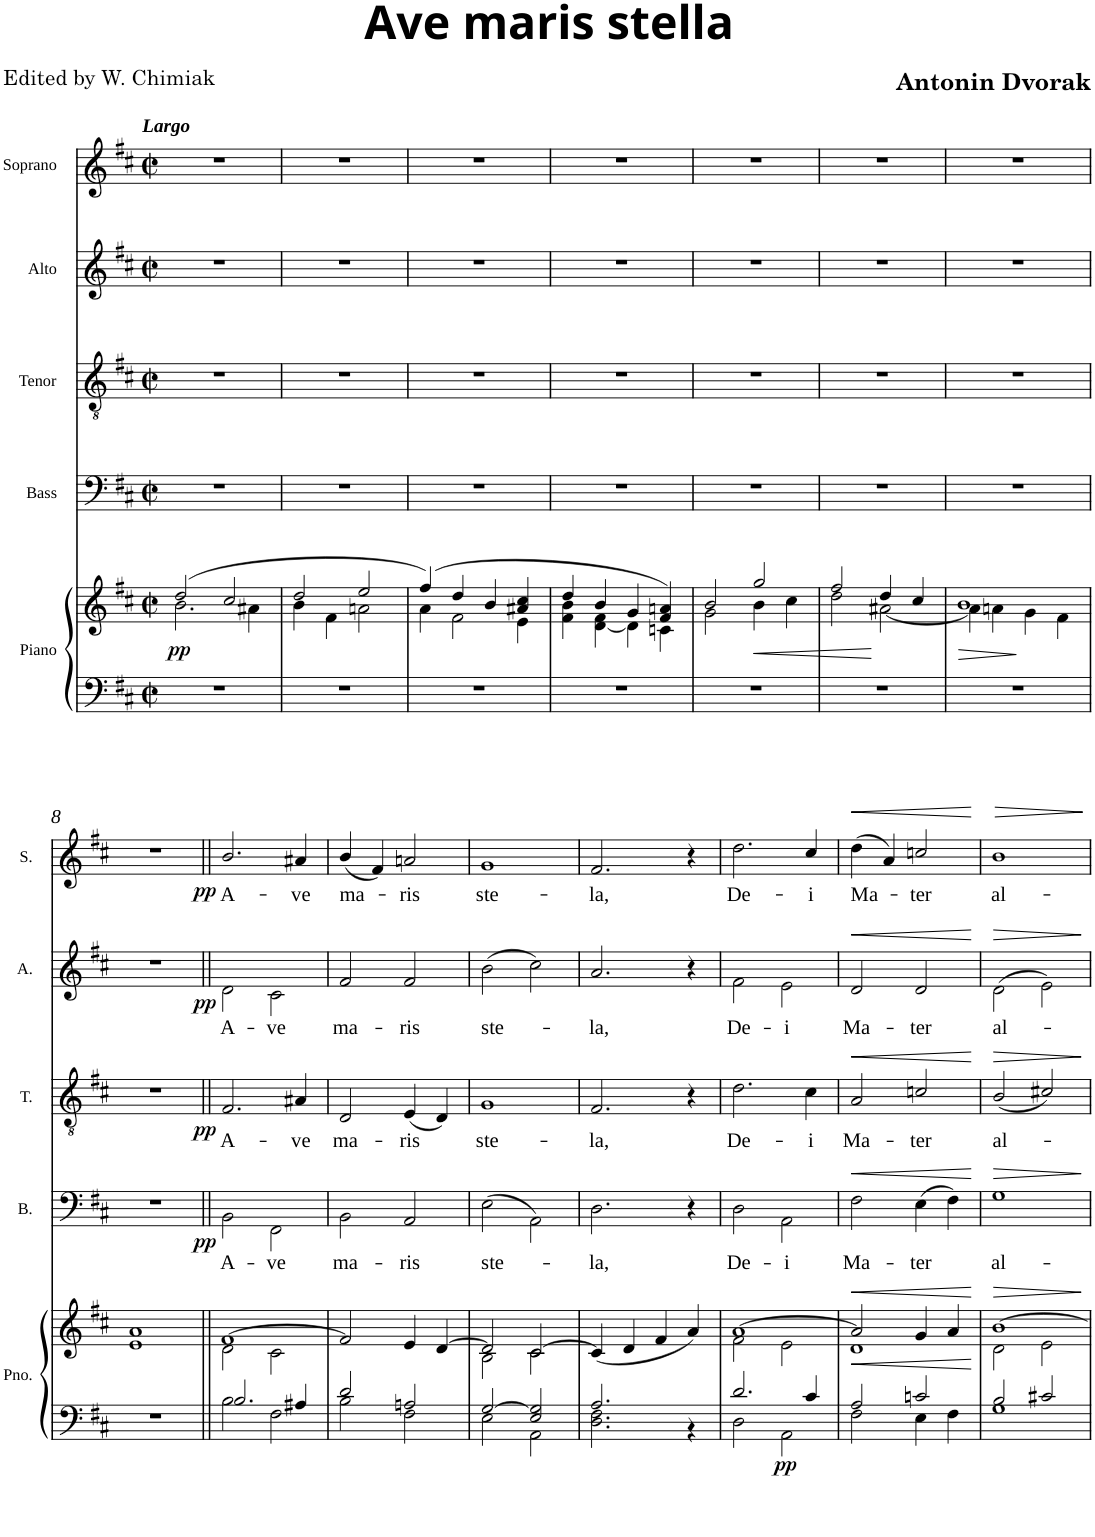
**kern	**kern	**dynam	**kern	**text	**dynam	**kern	**text	**dynam	**kern	**text	**dynam	**kern	**text	**dynam
*part5	*part5	*part5	*part4	*part4	*part4	*part3	*part3	*part3	*part2	*part2	*part2	*part1	*part1	*part1
*staff6	*staff5	*staff5/6	*staff4	*staff4	*staff4	*staff3	*staff3	*staff3	*staff2	*staff2	*staff2	*staff1	*staff1	*staff1
*I"Piano	*	*	*I"Bass	*	*	*I"Tenor	*	*	*I"Alto	*	*	*I"Soprano	*	*
*I'Pno.	*	*	*I'B.	*	*	*I'T.	*	*	*I'A.	*	*	*I'S.	*	*
*clefF4	*clefG2	*	*clefF4	*	*	*clefGv2	*	*	*clefG2	*	*	*clefG2	*	*
*k[f#c#]	*k[f#c#]	*	*k[f#c#]	*	*	*k[f#c#]	*	*	*k[f#c#]	*	*	*k[f#c#]	*	*
*D:	*D:	*	*D:	*	*	*D:	*	*	*D:	*	*	*D:	*	*
*M2/2	*M2/2	*	*M2/2	*	*	*M2/2	*	*	*M2/2	*	*	*M2/2	*	*
*met(c|)	*met(c|)	*	*met(c|)	*	*	*met(c|)	*	*	*met(c|)	*	*	*met(c|)	*	*
=1	=1	=1	=1	=1	=1	=1	=1	=1	=1	=1	=1	=1	=1	=1
*	*^	*	*	*	*	*	*	*	*	*	*	*	*	*
!	!	!	!	!	!	!	!	!	!	!	!	!	!LO:TX:a:Bi:t=Largo	!	!
!	!	!	!LO:DY:b	!	!	!	!	!	!	!	!	!	!	!	!
1r	(2dd/	2.b\	pp	1r	.	.	1r	.	.	1r	.	.	1r	.	.
.	2cc#/	.	.	.	.	.	.	.	.	.	.	.	.	.	.
.	.	4a#X\	.	.	.	.	.	.	.	.	.	.	.	.	.
=2	=2	=2	=2	=2	=2	=2	=2	=2	=2	=2	=2	=2	=2	=2	=2
1r	2dd/	4b\	.	1r	.	.	1r	.	.	1r	.	.	1r	.	.
.	.	4f#\	.	.	.	.	.	.	.	.	.	.	.	.	.
.	2ee/	2an\	.	.	.	.	.	.	.	.	.	.	.	.	.
=3	=3	=3	=3	=3	=3	=3	=3	=3	=3	=3	=3	=3	=3	=3	=3
1r	(4ff#/)	4a\	.	1r	.	.	1r	.	.	1r	.	.	1r	.	.
.	4dd/	2f#\	.	.	.	.	.	.	.	.	.	.	.	.	.
.	4b/	.	.	.	.	.	.	.	.	.	.	.	.	.	.
.	4a#X/ 4cc#/	4e\	.	.	.	.	.	.	.	.	.	.	.	.	.
=4	=4	=4	=4	=4	=4	=4	=4	=4	=4	=4	=4	=4	=4	=4	=4
1r	4dd/	4f#\ 4b\	.	1r	.	.	1r	.	.	1r	.	.	1r	.	.
.	4b/	[<4d\ 4f#\	.	.	.	.	.	.	.	.	.	.	.	.	.
.	4g/	4d\]	.	.	.	.	.	.	.	.	.	.	.	.	.
.	4f#/ 4an/)	4cn\	.	.	.	.	.	.	.	.	.	.	.	.	.
=5	=5	=5	=5	=5	=5	=5	=5	=5	=5	=5	=5	=5	=5	=5	=5
1r	2b/	2g\	.	1r	.	.	1r	.	.	1r	.	.	1r	.	.
!	!	!	!LO:HP:b	!	!	!	!	!	!	!	!	!	!	!	!
.	2gg/	4b\	<	.	.	.	.	.	.	.	.	.	.	.	.
.	.	4cc#\	.	.	.	.	.	.	.	.	.	.	.	.	.
=6	=6	=6	=6	=6	=6	=6	=6	=6	=6	=6	=6	=6	=6	=6	=6
1r	2ff#/	2dd\	.	1r	.	.	1r	.	.	1r	.	.	1r	.	.
.	4dd/	[<2a#X\	[	.	.	.	.	.	.	.	.	.	.	.	.
.	4cc#/	.	.	.	.	.	.	.	.	.	.	.	.	.	.
=7	=7	=7	=7	=7	=7	=7	=7	=7	=7	=7	=7	=7	=7	=7	=7
!	!	!	!LO:HP:b	!	!	!	!	!	!	!	!	!	!	!	!
1r	1b	4a#\]	>	1r	.	.	1r	.	.	1r	.	.	1r	.	.
.	.	4an\	.	.	.	.	.	.	.	.	.	.	.	.	.
.	.	4g\	]	.	.	.	.	.	.	.	.	.	.	.	.
.	.	4f#\	.	.	.	.	.	.	.	.	.	.	.	.	.
!!LO:LB:g=z
=8	=8	=8	=8	=8	=8	=8	=8	=8	=8	=8	=8	=8	=8	=8	=8
1r	1a	1e	.	1r	.	.	1r	.	.	1r	.	.	1r	.	.
=9||	=9||	=9||	=9||	=9||	=9||	=9||	=9||	=9||	=9||	=9||	=9||	=9||	=9||	=9||	=9||
*^	*	*	*	*	*	*	*	*	*	*	*	*	*	*	*
!	!	!	!	!	!	!LO:LY:b	!LO:DY:b	!	!LO:LY:b	!LO:DY:b	!	!LO:LY:b	!LO:DY:b	!	!LO:LY:b	!LO:DY:b
2.B/	2B\	[>1f#	2d\	.	2BB\	A-	pp	2.F#/	A-	pp	2d\	A-	pp	2.b/	A-	pp
!	!	!	!	!	!	!LO:LY:b	!	!	!	!	!	!LO:LY:b	!	!	!	!
.	2F#\	.	2c#\	.	2FF#\	-ve	.	.	.	.	2c#\	-ve	.	.	.	.
!	!	!	!	!	!	!	!	!	!LO:LY:b	!	!	!	!	!	!LO:LY:b	!
4A#X/	.	.	.	.	.	.	.	4A#X/	-ve	.	.	.	.	4a#X/	-ve	.
*	*	*v	*v	*	*	*	*	*	*	*	*	*	*	*	*	*
=10	=10	=10	=10	=10	=10	=10	=10	=10	=10	=10	=10	=10	=10	=10	=10
!	!	!	!	!	!LO:LY:b	!	!	!LO:LY:b	!	!	!LO:LY:b	!	!	!LO:LY:b	!
2d/	2B\	2f#/]	.	2BB\	ma-	.	2D/	ma-	.	2f#/	ma-	.	(<4b/	ma-	.
.	.	.	.	.	.	.	.	.	.	.	.	.	4f#/)	.	.
!	!	!	!	!	!LO:LY:b	!	!	!LO:LY:b	!	!	!LO:LY:b	!	!	!LO:LY:b	!
2An/	2F#\	4e/	.	2AA/	-ris	.	(4E/	-ris	.	2f#/	-ris	.	2an/	-ris	.
.	.	[4d/	.	.	.	.	4D/)	.	.	.	.	.	.	.	.
=11	=11	=11	=11	=11	=11	=11	=11	=11	=11	=11	=11	=11	=11	=11	=11
*	*	*^	*	*	*	*	*	*	*	*	*	*	*	*	*
!	!	!	!	!	!	!LO:LY:b	!	!	!LO:LY:b	!	!	!LO:LY:b	!	!	!LO:LY:b	!
[>2G/	2E\	2d/]	2B\	.	(2E\	ste-	.	1G	ste-	.	(2b\	ste-	.	1g	ste-	.
2E/ 2G/]	2AA\	[>2c#/	2c#\	.	2AA\)	.	.	.	.	.	2cc#\)	.	.	.	.	.
=12	=12	=12	=12	=12	=12	=12	=12	=12	=12	=12	=12	=12	=12	=12	=12	=12
!	!	!	!	!	!	!LO:LY:b	!	!	!LO:LY:b	!	!	!LO:LY:b	!	!	!LO:LY:b	!
*	*	*v	*v	*	*	*	*	*	*	*	*	*	*	*	*	*
2.A/	2.D\ 2.F#\	(<4c#/]	.	2.D\	-la,	.	2.F#/	-la,	.	2.a/	-la,	.	2.f#/	-la,	.
.	.	4d/	.	.	.	.	.	.	.	.	.	.	.	.	.
.	.	4f#/	.	.	.	.	.	.	.	.	.	.	.	.	.
4ryy	4r	4a/)	.	4r	.	.	4r	.	.	4r	.	.	4r	.	.
=13	=13	=13	=13	=13	=13	=13	=13	=13	=13	=13	=13	=13	=13	=13	=13
*	*	*^	*	*	*	*	*	*	*	*	*	*	*	*	*
!	!	!	!	!	!	!LO:LY:b	!	!	!LO:LY:b	!	!	!LO:LY:b	!	!	!LO:LY:b	!
2.d/	2D\	[>1a	2f#\	.	2D\	De-	.	2.d\	De-	.	2f#\	De-	.	2.dd\	De-	.
!	!	!	!	!LO:DY:b=2	!	!LO:LY:b	!	!	!	!	!	!LO:LY:b	!	!	!	!
.	2AA\	.	2e\	pp	2AA\	-i	.	.	.	.	2e\	-i	.	.	.	.
!	!	!	!	!	!	!	!	!	!LO:LY:b	!	!	!	!	!	!LO:LY:b	!
4c#/	.	.	.	.	.	.	.	4c#\	-i	.	.	.	.	4cc#/	-i	.
=14	=14	=14	=14	=14	=14	=14	=14	=14	=14	=14	=14	=14	=14	=14	=14	=14
!	!	!	!	!LO:HP:b	!	!LO:LY:b	!LO:HP:b	!	!LO:LY:b	!LO:HP:b	!	!LO:LY:b	!LO:HP:b	!	!LO:LY:b	!LO:HP:b
2A/	2F#\	2a/]	1d	<	2F#\	Ma-	<	2A/	Ma-	<	2d/	Ma-	<	(>4dd\	Ma-	<
.	.	.	.	.	.	.	.	.	.	.	.	.	.	4a/)	.	.
!	!	!	!	!	!	!LO:LY:b	!	!	!LO:LY:b	!	!	!LO:LY:b	!	!	!LO:LY:b	!
2cn/	4E\	4g/	.	.	(4E\	-ter	.	2cn/	-ter	.	2d/	-ter	.	2ccn/	-ter	.
.	4F#\	4a/	.	.	4F#\)	.	.	.	.	.	.	.	.	.	.	.
*v	*v	*	*	*	*	*	*	*	*	*	*	*	*	*	*	*
*	*v	*v	*	*	*	*	*	*	*	*	*	*	*	*	*
.	.	[	.	.	[	.	.	[	.	.	[	.	.	[
=15	=15	=15	=15	=15	=15	=15	=15	=15	=15	=15	=15	=15	=15	=15
*^	*	*	*	*	*	*	*	*	*	*	*	*	*	*
!	!	!	!LO:HP:b	!	!LO:LY:b	!LO:HP:b	!	!LO:LY:b	!LO:HP:b	!	!LO:LY:b	!LO:HP:b	!	!LO:LY:b	!LO:HP:b
*	*	*^	*	*	*	*	*	*	*	*	*	*	*	*	*
2B/	1G	[>1b	2d\	>	1G	al-	>	(2B/	al-	>	(2d\	al-	>	1b	al-	>
2c#X/	.	.	2e\	.	.	.	.	2c#X/)	.	.	2e\)	.	.	.	.	.
*v	*v	*	*	*	*	*	*	*	*	*	*	*	*	*	*	*
*	*v	*v	*	*	*	*	*	*	*	*	*	*	*	*	*
.	.	]	.	.	]	.	.	]	.	.	]	.	.	]
=	=	=	=	=	=	=	=	=	=	=	=	=	=	=
*-	*-	*-	*-	*-	*-	*-	*-	*-	*-	*-	*-	*-	*-	*-
